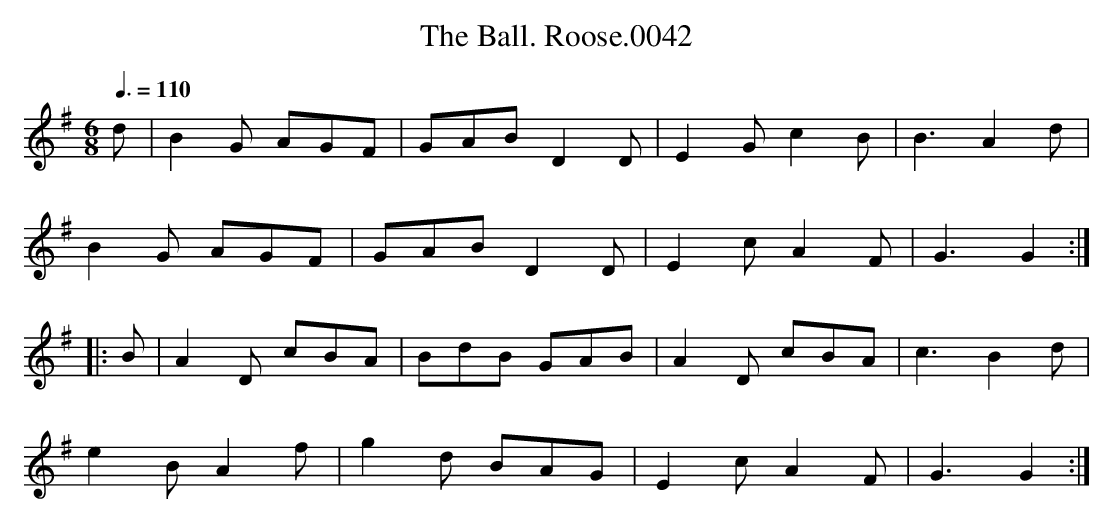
X:1
T:Ball. Roose.0042, The
M:6/8
L:1/8
Q:3/8=110
K:G
d | B2G AGF | GAB D2D | E2G c2B | B3 A2d |
B2G AGF | GAB D2D | E2c A2F | G3 G2 :|
|: B | A2D cBA | BdB GAB | A2D cBA | c3 B2d |
e2B A2f | g2d BAG | E2c A2F | G3 G2 :|
